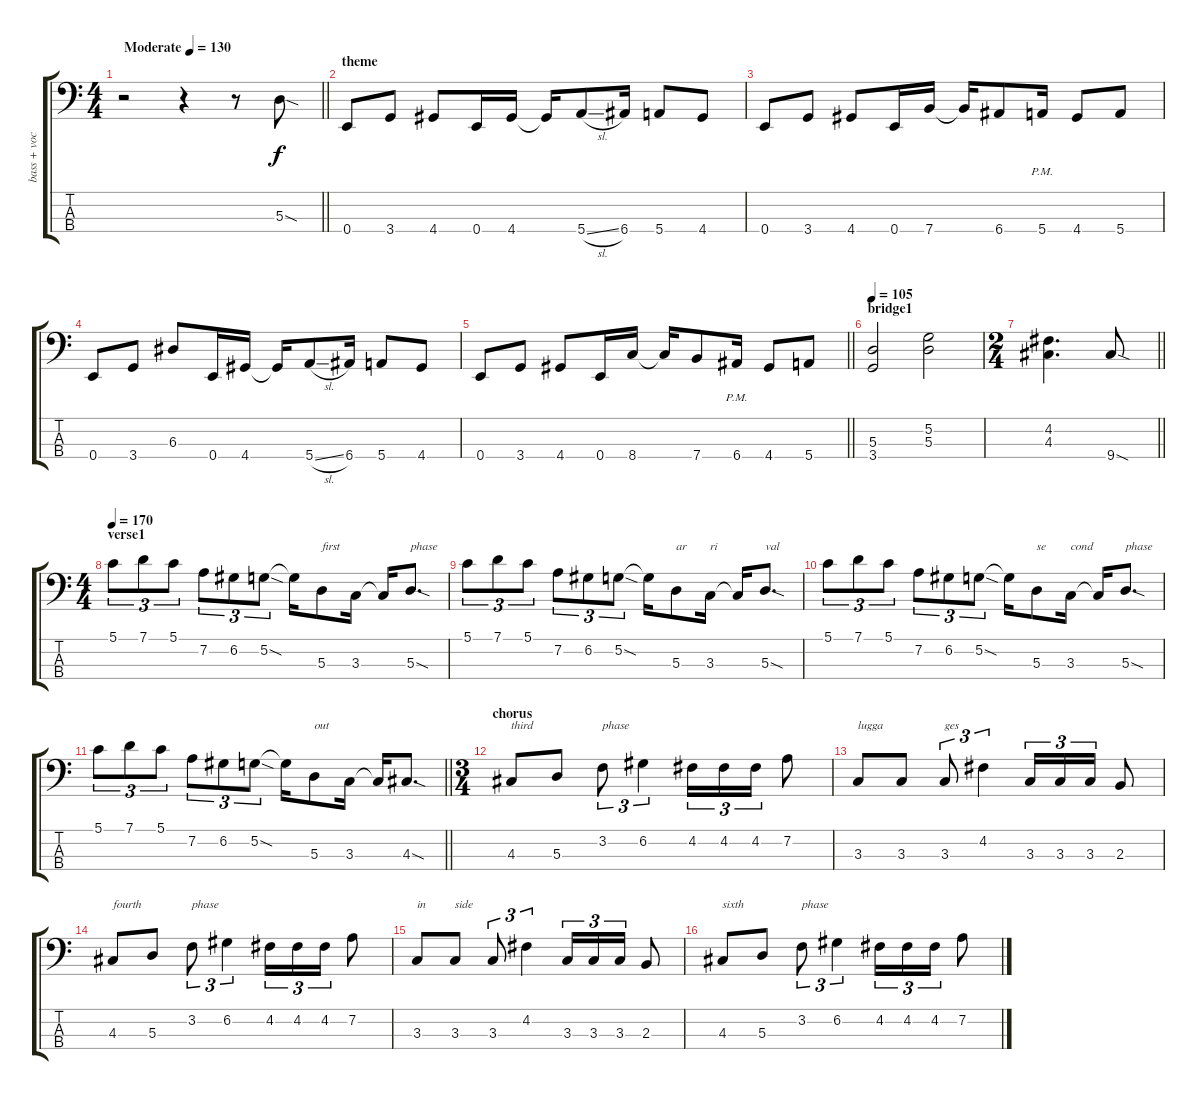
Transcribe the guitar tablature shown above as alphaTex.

\track ("bass + vocals (tuomo)" "bass + voc") {instrument electricbasspick}
\staff {score tabs}
\tuning (G2 D2 A1 E1) {hide}
\ts (4 4)
\tempo (130 "Moderate")
\clef f4
\barLineRight lightlight
\ks c
r.2{dy f instrument electricbasspick} r.4 r.8 5.3{sod}.8 |
\section ("" "theme")
0.4.8 3.4.8 4.4.8 0.4.16 4.4.16 4.4{t}.16 5.4{sl}.8 6.4.16 5.4.8 4.4.8 |
0.4.8 3.4.8 4.4.8 0.4.16 7.4.16 7.4{t}.16 6.4.8 5.4{pm}.16 4.4.8 5.4.8 |
0.4.8 3.4.8 6.3.8 0.4.16 4.4.16 4.4{t}.16 5.4{sl}.8 6.4.16 5.4.8 4.4.8 |
\barLineRight lightlight
0.4.8 3.4.8 4.4.8 0.4.16 8.4.16 8.4{t}.16 7.4.8 6.4{pm}.16 4.4.8 5.4.8 |
\section ("" "bridge1")
\tempo 105
(5.3 3.4).2 (5.2 5.3).2 |
\ts (2 4)
\barLineRight lightlight
(4.2 4.3).4{d} 9.4{sod}.8 |
\ts (4 4)
\section ("" "verse1")
\tempo 170
5.1.8{tu (3 2)} 7.1.8{tu (3 2)} 5.1.8{tu (3 2)} 7.2.8{tu (3 2)} 6.2.8{tu (3 2)} 5.2{sod}.8{tu (3 2)} 5.2{t}.16 5.3.8{txt "first"} 3.3.16 3.3{t}.16 5.3{sod}.8{d txt "phase"} |
5.1.8{tu (3 2)} 7.1.8{tu (3 2)} 5.1.8{tu (3 2)} 7.2.8{tu (3 2)} 6.2.8{tu (3 2)} 5.2{sod}.8{tu (3 2)} 5.2{t}.16 5.3.8{txt "ar"} 3.3.16{txt "ri"} 3.3{t}.16 5.3{sod}.8{d txt "val"} |
5.1.8{tu (3 2)} 7.1.8{tu (3 2)} 5.1.8{tu (3 2)} 7.2.8{tu (3 2)} 6.2.8{tu (3 2)} 5.2{sod}.8{tu (3 2)} 5.2{t}.16 5.3.8{txt "se"} 3.3.16{txt "cond"} 3.3{t}.16 5.3{sod}.8{d txt "phase"} |
\barLineRight lightlight
5.1.8{tu (3 2)} 7.1.8{tu (3 2)} 5.1.8{tu (3 2)} 7.2.8{tu (3 2)} 6.2.8{tu (3 2)} 5.2{sod}.8{tu (3 2)} 5.2{t}.16 5.3.8{txt "out"} 3.3.16 3.3{t}.16 4.3{sod}.8{d} |
\ts (3 4)
\section ("" "chorus")
4.3.8{txt "third"} 5.3.8 3.2.8{tu (3 2) txt "phase"} 6.2.4{tu (3 2)} 4.2.16{tu (3 2)} 4.2.16{tu (3 2)} 4.2.16{tu (3 2)} 7.2.8 |
3.3.8{txt "lugga"} 3.3.8 3.3.8{tu (3 2) txt "ges"} 4.2.4{tu (3 2)} 3.3.16{tu (3 2)} 3.3.16{tu (3 2)} 3.3.16{tu (3 2)} 2.3.8 |
4.3.8{txt "fourth"} 5.3.8 3.2.8{tu (3 2) txt "phase"} 6.2.4{tu (3 2)} 4.2.16{tu (3 2)} 4.2.16{tu (3 2)} 4.2.16{tu (3 2)} 7.2.8 |
3.3.8{txt "in"} 3.3.8{txt "side"} 3.3.8{tu (3 2)} 4.2.4{tu (3 2)} 3.3.16{tu (3 2)} 3.3.16{tu (3 2)} 3.3.16{tu (3 2)} 2.3.8 |
4.3.8{txt "sixth"} 5.3.8 3.2.8{tu (3 2) txt "phase"} 6.2.4{tu (3 2)} 4.2.16{tu (3 2)} 4.2.16{tu (3 2)} 4.2.16{tu (3 2)} 7.2.8
